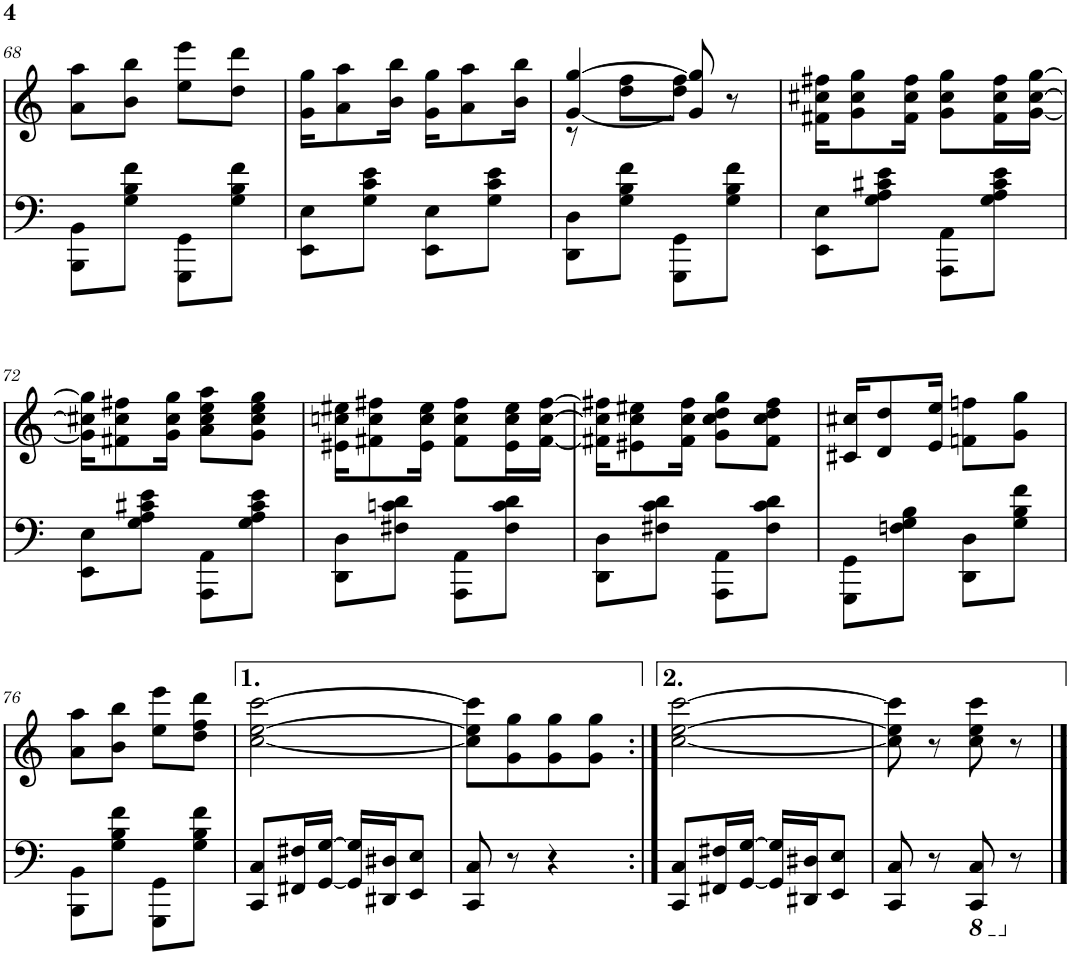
**kern	**kern
*part2	*part1
*staff2	*staff1
*I"Piano	*I"Piano
*I'Pno	*I'Pno
!!LO:PB:g=z
*clefF4	*clefG2
*k[]	*k[]
*M2/4	*M2/4
=68	=68
8BBB\ 8BB\L	8a\ 8aa\L
8G\ 8B\ 8f\J	8b\ 8bb\J
8GGG\ 8GG\L	8ee\ 8eee\L
8G\ 8B\ 8f\J	8dd\ 8ddd\J
=69	=69
8EE\ 8E\L	16g\ 16gg\KL
.	8a\ 8aa\
8G\ 8c\ 8e\J	.
.	16b\ 16bb\Jk
8EE\ 8E\L	16g\ 16gg\KL
.	8a\ 8aa\
8G\ 8c\ 8e\J	.
.	16b\ 16bb\Jk
=70	=70
*	*^
8DD\ 8D\L	[<4g/ [4gg/	8r
8G\ 8B\ 8f\J	.	8dd\ 8ff\L
8GGG\ 8GG\L	8g/] 8gg/]	8dd\ 8ff\J
8G\ 8B\ 8f\J	8r	8ryy
*	*v	*v
=71	=71
8EE\ 8E\L	16f#X\ 16cc#X\ 16ff#X\KL
.	8g\ 8cc#\ 8gg\
8G\ 8A\ 8c#X\ 8e\J	.
.	16f#\ 16cc#\ 16ff#\Jk
8AAA\ 8AA\L	8g\ 8cc#\ 8gg\L
8G\ 8A\ 8c#\ 8e\J	16f#\ 16cc#\ 16ff#\L
.	[16g\ [16cc#\ [16gg\JJ
!!LO:LB:g=z
=72	=72
8EE\ 8E\L	16g\] 16cc#X\] 16gg\]KL
.	8f#X\ 8cc#\ 8ff#X\
8G\ 8A\ 8c#X\ 8e\J	.
.	16g\ 16cc#\ 16gg\Jk
8AAA\ 8AA\L	8a\ 8cc#\ 8ee\ 8aa\L
8G\ 8A\ 8c#\ 8e\J	8g\ 8cc#\ 8ee\ 8gg\J
=73	=73
8DD\ 8D\L	16e#X\ 16ccn\ 16ee#X\KL
.	8f#X\ 8cc\ 8ff#X\
8F#X\ 8cn\ 8d\J	.
.	16e#\ 16cc\ 16ee#\Jk
8AAA\ 8AA\L	8f#\ 8cc\ 8ff#\L
8F#\ 8c\ 8d\J	16e#\ 16cc\ 16ee#\L
.	[16f#\ [16cc\ [16ff#\JJ
=74	=74
8DD\ 8D\L	16f#X\] 16cc\] 16ff#X\]KL
.	8e#X\ 8cc\ 8ee#X\
8F#X\ 8c\ 8d\J	.
.	16f#\ 16cc\ 16ff#\Jk
8AAA\ 8AA\L	8g\ 8cc\ 8dd\ 8gg\L
8F#\ 8c\ 8d\J	8f#\ 8cc\ 8dd\ 8ff#\J
=75	=75
8GGG\ 8GG\L	16c#X/ 16cc#X/KL
.	8d/ 8dd/
8Fn\ 8G\ 8B\J	.
.	16e/ 16ee/Jk
8DD\ 8D\L	8fn\ 8ffn\L
8G\ 8B\ 8f\J	8g\ 8gg\J
!!LO:LB:g=z
=76	=76
8BBB\ 8BB\L	8a\ 8aa\L
8G\ 8B\ 8f\J	8b\ 8bb\J
8GGG\ 8GG\L	8ee\ 8eee\L
8G\ 8B\ 8f\J	8dd\ 8ff\ 8ddd\J
=77	=77
8CC/ 8C/L	[2cc\ [2ee\ [2ccc\
16FF#X/ 16F#X/L	.
[16GG/ [16G/JJ	.
16GG/] 16G/]LL	.
16DD#X/ 16D#X/J	.
8EE/ 8E/J	.
=78	=78
8CC/ 8C/	8cc\] 8ee\] 8ccc\]L
8r	8g\ 8gg\
4r	8g\ 8gg\
.	8g\ 8gg\J
=79:|!	=79:|!
8CC/ 8C/L	[2cc\ [2ee\ [2ccc\
16FF#X/ 16F#X/L	.
[16GG/ [16G/JJ	.
16GG/] 16G/]LL	.
16DD#X/ 16D#X/J	.
8EE/ 8E/J	.
=80	=80
8CC/ 8C/	8cc\] 8ee\] 8ccc\]
8r	8r
*8ba	*
8CCC/ 8CC/	8cc\ 8ee\ 8ccc\
*X8ba	*
8r	8r
==	==
*-	*-
